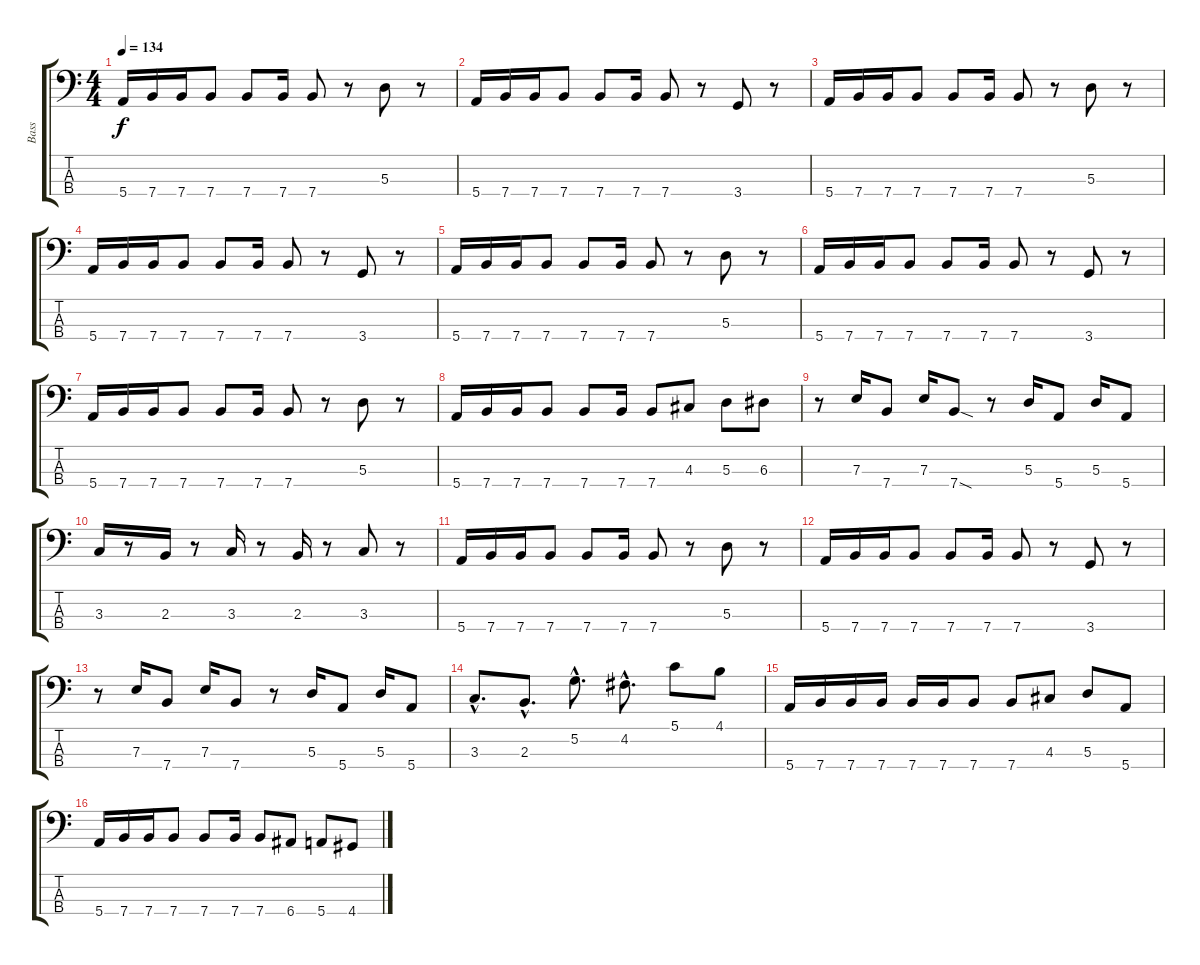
\track ("Bass" "Bass") {instrument electricbasspick}
\staff {score tabs}
\tuning (G2 D2 A1 E1) {hide}
\ts (4 4)
\tempo 134
\clef f4
\ks c
5.4.16{dy f} 7.4.16 7.4.16 7.4.8 7.4.8 7.4.16 7.4.8 r.8 5.3.8 r.8 |
5.4.16 7.4.16 7.4.16 7.4.8 7.4.8 7.4.16 7.4.8 r.8 3.4.8 r.8 |
5.4.16 7.4.16 7.4.16 7.4.8 7.4.8 7.4.16 7.4.8 r.8 5.3.8 r.8 |
5.4.16 7.4.16 7.4.16 7.4.8 7.4.8 7.4.16 7.4.8 r.8 3.4.8 r.8 |
5.4.16 7.4.16 7.4.16 7.4.8 7.4.8 7.4.16 7.4.8 r.8 5.3.8 r.8 |
5.4.16 7.4.16 7.4.16 7.4.8 7.4.8 7.4.16 7.4.8 r.8 3.4.8 r.8 |
5.4.16 7.4.16 7.4.16 7.4.8 7.4.8 7.4.16 7.4.8 r.8 5.3.8 r.8 |
5.4.16 7.4.16 7.4.16 7.4.8 7.4.8 7.4.16 7.4.8 4.3.8 5.3.8 6.3.8 |
r.8 7.3.16 7.4.8 7.3.16 7.4{sod}.8 r.8 5.3.16 5.4.8 5.3.16 5.4.8 |
3.3.16 r.8 2.3.16 r.8 3.3.16 r.8 2.3.16 r.8 3.3.8 r.8 |
5.4.16 7.4.16 7.4.16 7.4.8 7.4.8 7.4.16 7.4.8 r.8 5.3.8 r.8 |
5.4.16 7.4.16 7.4.16 7.4.8 7.4.8 7.4.16 7.4.8 r.8 3.4.8 r.8 |
r.8 7.3.16 7.4.8 7.3.16 7.4.8 r.8 5.3.16 5.4.8 5.3.16 5.4.8 |
3.3{hac}.8{d} 2.3{hac}.8{d} 5.2{hac}.8{d} 4.2{hac}.8{d} 5.1.8 4.1.8 |
5.4.16 7.4.16 7.4.16 7.4.16 7.4.16 7.4.16 7.4.8 7.4.8 4.3.8 5.3.8 5.4.8 |
5.4.16 7.4.16 7.4.16 7.4.8 7.4.8 7.4.16 7.4.8 6.4.8 5.4.8 4.4.8
